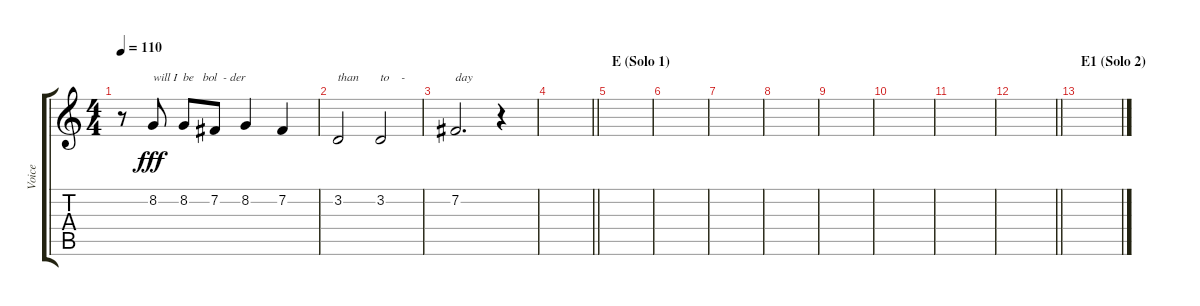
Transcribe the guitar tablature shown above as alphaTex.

\track ("Voice" "Voice") {instrument oboe}
\staff {score tabs}
\tuning (E4 B3 G3 D3 A2 E2) {hide}
\ts (4 4)
\tempo 110
\clef g2
\ks c
r.8{dy fff} 8.2.8{txt "will I  be   bol  - der"} 8.2.8 7.2.8 8.2.4 7.2.4 |
3.2.2{txt "than"} 3.2.2{txt "to    -"} |
7.2.2{d txt "day"} r.4 |
\barLineRight lightlight
|
\section ("" "E (Solo 1)")
|
|
|
|
|
|
|
\barLineRight lightlight
|
\section ("" "E1 (Solo 2)")
